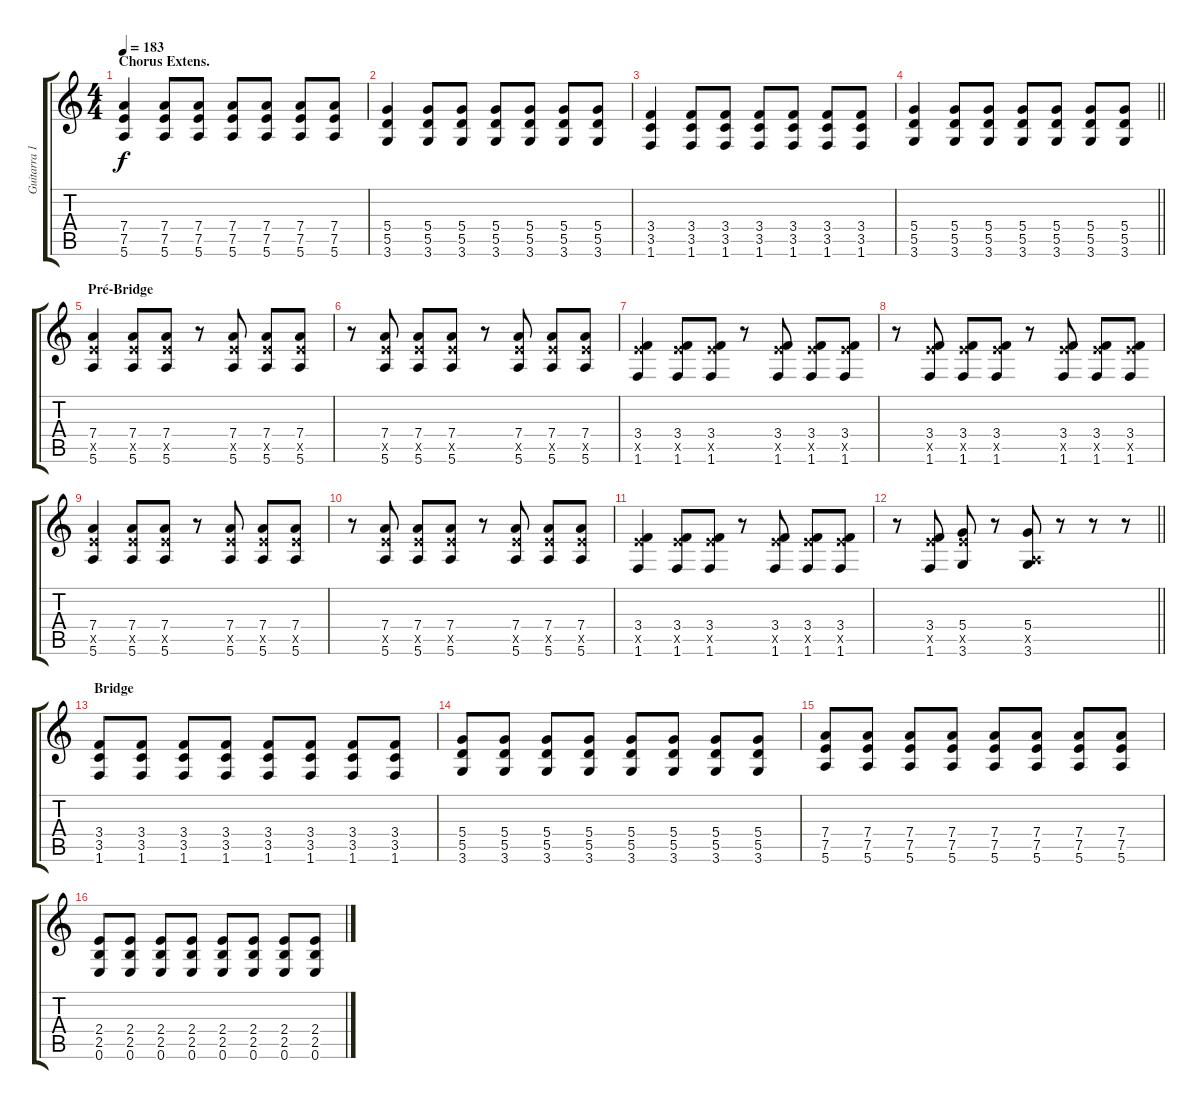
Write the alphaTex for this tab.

\track ("Guitarra 1 - Mathias" "Guitarra 1") {instrument overdrivenguitar}
\staff {score tabs}
\tuning (E4 B3 G3 D3 A2 E2) {hide}
\ts (4 4)
\section ("" "Chorus Extens.")
\tempo 183
\clef g2
\ks c
(7.4 7.5 5.6).4{dy f} (7.4 7.5 5.6).8 (7.4 7.5 5.6).8 (7.4 7.5 5.6).8 (7.4 7.5 5.6).8 (7.4 7.5 5.6).8 (7.4 7.5 5.6).8 |
(5.4 5.5 3.6).4 (5.4 5.5 3.6).8 (5.4 5.5 3.6).8 (5.4 5.5 3.6).8 (5.4 5.5 3.6).8 (5.4 5.5 3.6).8 (5.4 5.5 3.6).8 |
(3.4 3.5 1.6).4 (3.4 3.5 1.6).8 (3.4 3.5 1.6).8 (3.4 3.5 1.6).8 (3.4 3.5 1.6).8 (3.4 3.5 1.6).8 (3.4 3.5 1.6).8 |
\barLineRight lightlight
(5.4 5.5 3.6).4 (5.4 5.5 3.6).8 (5.4 5.5 3.6).8 (5.4 5.5 3.6).8 (5.4 5.5 3.6).8 (5.4 5.5 3.6).8 (5.4 5.5 3.6).8 |
\section ("" "Pré-Bridge")
(7.4 7.5{x} 5.6).4 (7.4 7.5{x} 5.6).8 (7.4 7.5{x} 5.6).8 r.8 (7.4 7.5{x} 5.6).8 (7.4 7.5{x} 5.6).8 (7.4 7.5{x} 5.6).8 |
r.8 (7.4 7.5{x} 5.6).8 (7.4 7.5{x} 5.6).8 (7.4 7.5{x} 5.6).8 r.8 (7.4 7.5{x} 5.6).8 (7.4 7.5{x} 5.6).8 (7.4 7.5{x} 5.6).8 |
(3.4 7.5{x} 1.6).4 (3.4 7.5{x} 1.6).8 (3.4 7.5{x} 1.6).8 r.8 (3.4 7.5{x} 1.6).8 (3.4 7.5{x} 1.6).8 (3.4 7.5{x} 1.6).8 |
r.8 (3.4 7.5{x} 1.6).8 (3.4 7.5{x} 1.6).8 (3.4 7.5{x} 1.6).8 r.8 (3.4 7.5{x} 1.6).8 (3.4 7.5{x} 1.6).8 (3.4 7.5{x} 1.6).8 |
(7.4 7.5{x} 5.6).4 (7.4 7.5{x} 5.6).8 (7.4 7.5{x} 5.6).8 r.8 (7.4 7.5{x} 5.6).8 (7.4 7.5{x} 5.6).8 (7.4 7.5{x} 5.6).8 |
r.8 (7.4 7.5{x} 5.6).8 (7.4 7.5{x} 5.6).8 (7.4 7.5{x} 5.6).8 r.8 (7.4 7.5{x} 5.6).8 (7.4 7.5{x} 5.6).8 (7.4 7.5{x} 5.6).8 |
(3.4 7.5{x} 1.6).4 (3.4 7.5{x} 1.6).8 (3.4 7.5{x} 1.6).8 r.8 (3.4 7.5{x} 1.6).8 (3.4 7.5{x} 1.6).8 (3.4 7.5{x} 1.6).8 |
\barLineRight lightlight
r.8 (3.4 7.5{x} 1.6).8 (5.4 7.5{x} 3.6).8 r.8 (5.4 0.5{x} 3.6).8 r.8 r.8 r.8 |
\section ("" "Bridge")
(3.4 3.5 1.6).8 (3.4 3.5 1.6).8 (3.4 3.5 1.6).8 (3.4 3.5 1.6).8 (3.4 3.5 1.6).8 (3.4 3.5 1.6).8 (3.4 3.5 1.6).8 (3.4 3.5 1.6).8 |
(5.4 5.5 3.6).8 (5.4 5.5 3.6).8 (5.4 5.5 3.6).8 (5.4 5.5 3.6).8 (5.4 5.5 3.6).8 (5.4 5.5 3.6).8 (5.4 5.5 3.6).8 (5.4 5.5 3.6).8 |
(7.4 7.5 5.6).8 (7.4 7.5 5.6).8 (7.4 7.5 5.6).8 (7.4 7.5 5.6).8 (7.4 7.5 5.6).8 (7.4 7.5 5.6).8 (7.4 7.5 5.6).8 (7.4 7.5 5.6).8 |
(2.4 2.5 0.6).8 (2.4 2.5 0.6).8 (2.4 2.5 0.6).8 (2.4 2.5 0.6).8 (2.4 2.5 0.6).8 (2.4 2.5 0.6).8 (2.4 2.5 0.6).8 (2.4 2.5 0.6).8
